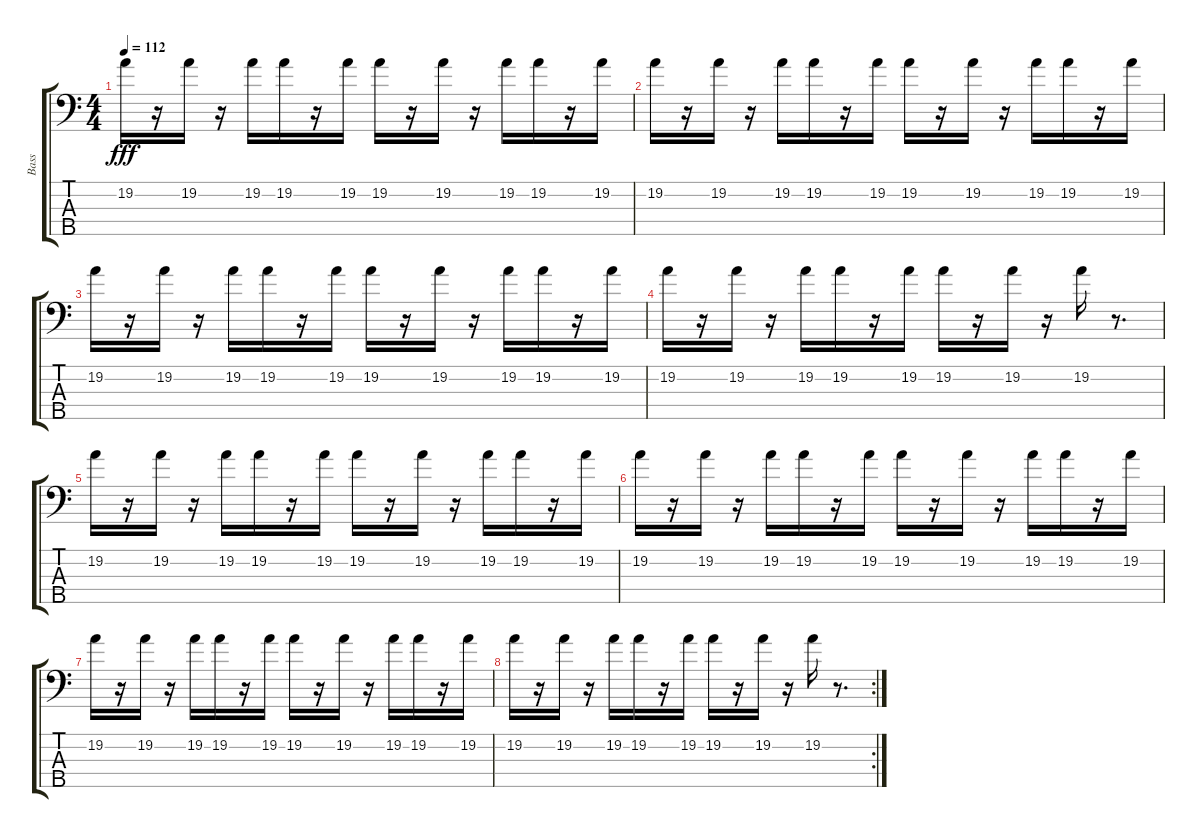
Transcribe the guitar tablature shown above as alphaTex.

\track ("Bass" "Bass") {instrument acousticbass}
\staff {score tabs}
\tuning (G2 D2 A1 E1 B0) {hide}
\ts (4 4)
\tempo 112
\clef f4
\ks c
19.2.16{dy fff} r.16 19.2.16 r.16 19.2.16 19.2.16 r.16 19.2.16 19.2.16 r.16 19.2.16 r.16 19.2.16 19.2.16 r.16 19.2.16 |
19.2.16 r.16 19.2.16 r.16 19.2.16 19.2.16 r.16 19.2.16 19.2.16 r.16 19.2.16 r.16 19.2.16 19.2.16 r.16 19.2.16 |
19.2.16 r.16 19.2.16 r.16 19.2.16 19.2.16 r.16 19.2.16 19.2.16 r.16 19.2.16 r.16 19.2.16 19.2.16 r.16 19.2.16 |
19.2.16 r.16 19.2.16 r.16 19.2.16 19.2.16 r.16 19.2.16 19.2.16 r.16 19.2.16 r.16 19.2.16 r.8{d} |
19.2.16 r.16 19.2.16 r.16 19.2.16 19.2.16 r.16 19.2.16 19.2.16 r.16 19.2.16 r.16 19.2.16 19.2.16 r.16 19.2.16 |
19.2.16 r.16 19.2.16 r.16 19.2.16 19.2.16 r.16 19.2.16 19.2.16 r.16 19.2.16 r.16 19.2.16 19.2.16 r.16 19.2.16 |
19.2.16 r.16 19.2.16 r.16 19.2.16 19.2.16 r.16 19.2.16 19.2.16 r.16 19.2.16 r.16 19.2.16 19.2.16 r.16 19.2.16 |
\rc 2
19.2.16 r.16 19.2.16 r.16 19.2.16 19.2.16 r.16 19.2.16 19.2.16 r.16 19.2.16 r.16 19.2.16 r.8{d}
